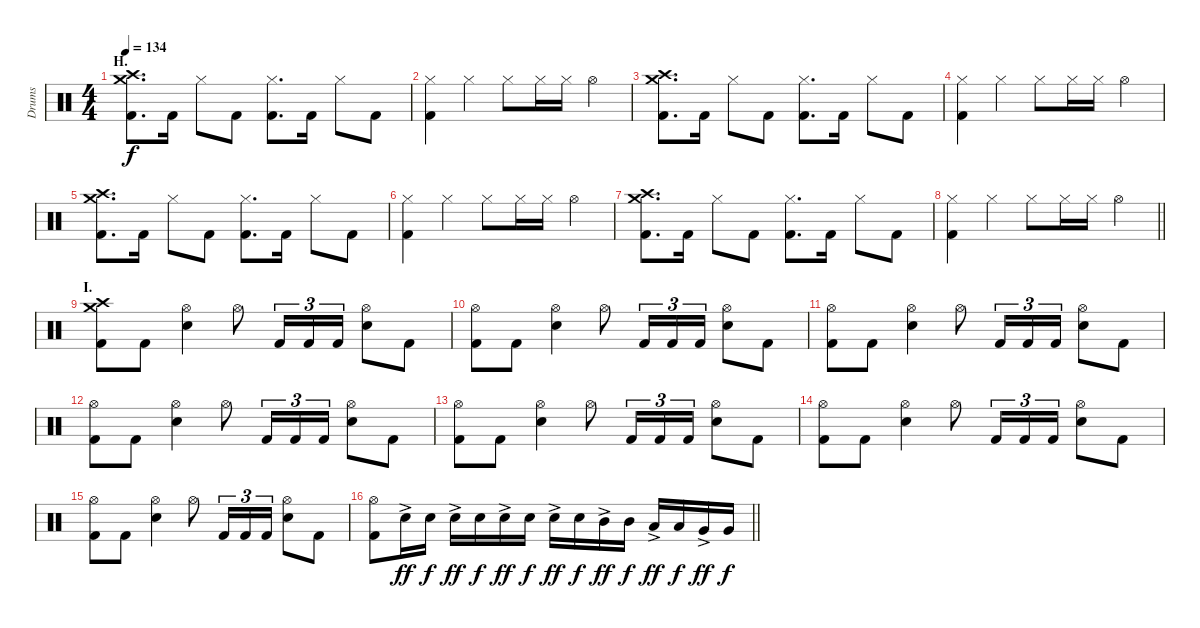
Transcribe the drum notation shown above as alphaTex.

\track ("Drums" "Drums") {instrument percussion}
\staff {score}
\articulation defaults
\ts (4 4)
\section ("" "H.")
\tempo 134
\clef neutral
\ks c
("Crash medium (hit)" "Crash high (hit)" "Kick (hit) 2").8{d dy f} "Kick (hit) 2".16 "Hi-Hat (closed)".8 "Kick (hit) 2".8 ("Hi-Hat (closed)" "Kick (hit) 2").8{d} "Kick (hit) 2".16 "Hi-Hat (closed)".8 "Kick (hit) 2".8 |
("Hi-Hat (closed)" "Kick (hit) 2").4 "Hi-Hat (closed)".4 "Hi-Hat (closed)".8 "Hi-Hat (closed)".16 "Hi-Hat (closed)".16 "Hi-Hat (open)".4 |
("Crash medium (hit)" "Crash high (hit)" "Kick (hit) 2").8{d} "Kick (hit) 2".16 "Hi-Hat (closed)".8 "Kick (hit) 2".8 ("Hi-Hat (closed)" "Kick (hit) 2").8{d} "Kick (hit) 2".16 "Hi-Hat (closed)".8 "Kick (hit) 2".8 |
("Hi-Hat (closed)" "Kick (hit) 2").4 "Hi-Hat (closed)".4 "Hi-Hat (closed)".8 "Hi-Hat (closed)".16 "Hi-Hat (closed)".16 "Hi-Hat (open)".4 |
("Crash medium (hit)" "Crash high (hit)" "Kick (hit) 2").8{d} "Kick (hit) 2".16 "Hi-Hat (closed)".8 "Kick (hit) 2".8 ("Hi-Hat (closed)" "Kick (hit) 2").8{d} "Kick (hit) 2".16 "Hi-Hat (closed)".8 "Kick (hit) 2".8 |
("Hi-Hat (closed)" "Kick (hit) 2").4 "Hi-Hat (closed)".4 "Hi-Hat (closed)".8 "Hi-Hat (closed)".16 "Hi-Hat (closed)".16 "Hi-Hat (open)".4 |
("Crash medium (hit)" "Crash high (hit)" "Kick (hit) 2").8{d} "Kick (hit) 2".16 "Hi-Hat (closed)".8 "Kick (hit) 2".8 ("Hi-Hat (closed)" "Kick (hit) 2").8{d} "Kick (hit) 2".16 "Hi-Hat (closed)".8 "Kick (hit) 2".8 |
\barLineRight lightlight
("Hi-Hat (closed)" "Kick (hit) 2").4 "Hi-Hat (closed)".4 "Hi-Hat (closed)".8 "Hi-Hat (closed)".16 "Hi-Hat (closed)".16 "Hi-Hat (open)".4 |
\section ("" "I.")
("Crash medium (hit)" "Crash high (hit)" "Kick (hit) 2").8 "Kick (hit) 2".8 ("Hi-Hat (open)" "Electric Snare (hit)").4 "Hi-Hat (open)".8 "Kick (hit) 2".16{tu (3 2)} "Kick (hit) 2".16{tu (3 2)} "Kick (hit) 2".16{tu (3 2)} ("Hi-Hat (open)" "Electric Snare (hit)").8 "Kick (hit) 2".8 |
("Hi-Hat (open)" "Kick (hit) 2").8 "Kick (hit) 2".8 ("Hi-Hat (open)" "Electric Snare (hit)").4 "Hi-Hat (open)".8 "Kick (hit) 2".16{tu (3 2)} "Kick (hit) 2".16{tu (3 2)} "Kick (hit) 2".16{tu (3 2)} ("Hi-Hat (open)" "Electric Snare (hit)").8 "Kick (hit) 2".8 |
("Hi-Hat (open)" "Kick (hit) 2").8 "Kick (hit) 2".8 ("Hi-Hat (open)" "Electric Snare (hit)").4 "Hi-Hat (open)".8 "Kick (hit) 2".16{tu (3 2)} "Kick (hit) 2".16{tu (3 2)} "Kick (hit) 2".16{tu (3 2)} ("Hi-Hat (open)" "Electric Snare (hit)").8 "Kick (hit) 2".8 |
("Hi-Hat (open)" "Kick (hit) 2").8 "Kick (hit) 2".8 ("Hi-Hat (open)" "Electric Snare (hit)").4 "Hi-Hat (open)".8 "Kick (hit) 2".16{tu (3 2)} "Kick (hit) 2".16{tu (3 2)} "Kick (hit) 2".16{tu (3 2)} ("Hi-Hat (open)" "Electric Snare (hit)").8 "Kick (hit) 2".8 |
("Hi-Hat (open)" "Kick (hit) 2").8 "Kick (hit) 2".8 ("Hi-Hat (open)" "Electric Snare (hit)").4 "Hi-Hat (open)".8 "Kick (hit) 2".16{tu (3 2)} "Kick (hit) 2".16{tu (3 2)} "Kick (hit) 2".16{tu (3 2)} ("Hi-Hat (open)" "Electric Snare (hit)").8 "Kick (hit) 2".8 |
("Hi-Hat (open)" "Kick (hit) 2").8 "Kick (hit) 2".8 ("Hi-Hat (open)" "Electric Snare (hit)").4 "Hi-Hat (open)".8 "Kick (hit) 2".16{tu (3 2)} "Kick (hit) 2".16{tu (3 2)} "Kick (hit) 2".16{tu (3 2)} ("Hi-Hat (open)" "Electric Snare (hit)").8 "Kick (hit) 2".8 |
("Hi-Hat (open)" "Kick (hit) 2").8 "Kick (hit) 2".8 ("Hi-Hat (open)" "Electric Snare (hit)").4 "Hi-Hat (open)".8 "Kick (hit) 2".16{tu (3 2)} "Kick (hit) 2".16{tu (3 2)} "Kick (hit) 2".16{tu (3 2)} ("Hi-Hat (open)" "Electric Snare (hit)").8 "Kick (hit) 2".8 |
\barLineRight lightlight
("Hi-Hat (open)" "Kick (hit) 2").8 "Electric Snare (hit)"{ac}.16{dy ff} "Electric Snare (hit)".16{dy f} "Electric Snare (hit)"{ac}.16{dy ff} "Electric Snare (hit)".16{dy f} "Electric Snare (hit)"{ac}.16{dy ff} "Electric Snare (hit)".16{dy f} "Electric Snare (hit)"{ac}.16{dy ff} "Electric Snare (hit)".16{dy f} "Mid Tom (hit)"{ac}.16{dy ff} "Mid Tom (hit)".16{dy f} "Low Tom (hit)"{ac}.16{dy ff} "Low Tom (hit)".16{dy f} "Very Low Tom (hit)"{ac}.16{dy ff} "Very Low Tom (hit)".16{dy f}
